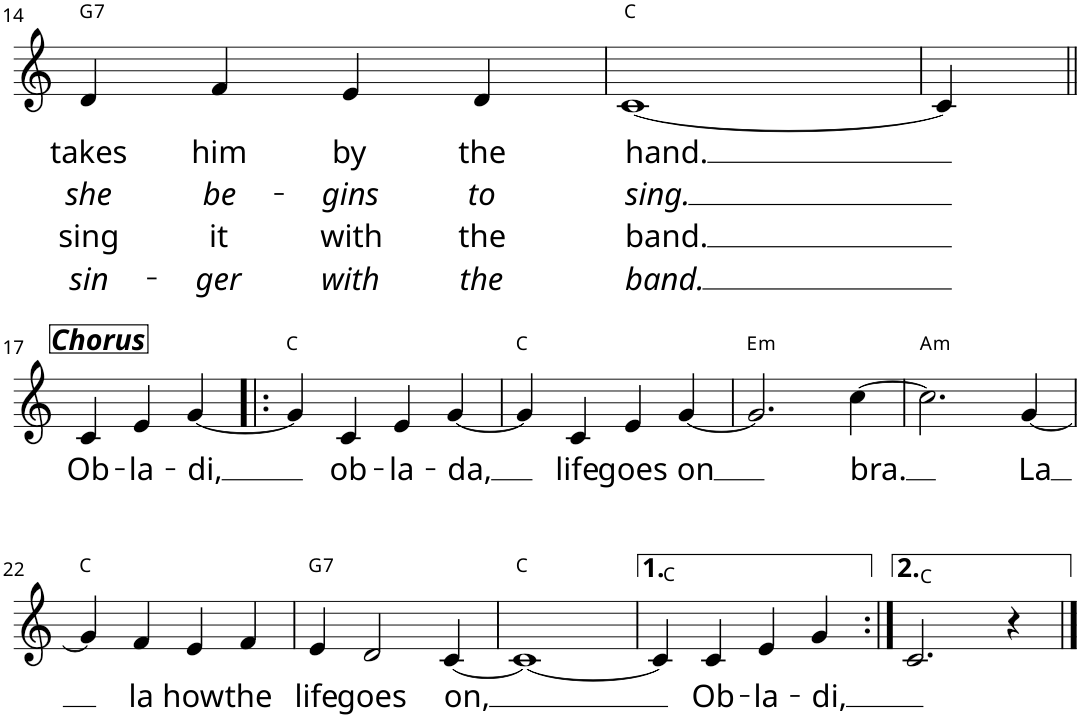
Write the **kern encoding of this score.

**kern	**text	**text	**text	**text	**harte
*part1	*part1	*part1	*part1	*part1	*part1
*staff1	*staff1	*staff1	*staff1	*staff1	*
*I"Voice	*	*	*	*	*
*I'Vo.	*	*	*	*	*
!!LO:PB:g=z
*clefG2	*	*	*	*	*
*k[]	*	*	*	*	*
*M4/4	*	*	*	*	*
=14	=14	=14	=14	=14	=14
!	!LO:LY:b	!LO:LY:b	!LO:LY:b	!LO:LY:b	!LO:H:kt=7
4d/	takes	she	sing	sin-	G:7
!	!LO:LY:b	!LO:LY:b	!LO:LY:b	!LO:LY:b	!
4f/	him	be-	it	-ger	.
!	!LO:LY:b	!LO:LY:b	!LO:LY:b	!LO:LY:b	!
4e/	by	-gins	with	with	.
!	!LO:LY:b	!LO:LY:b	!LO:LY:b	!LO:LY:b	!
4d/	the	to	the	the	.
=15	=15	=15	=15	=15	=15
!	!LO:LY:b	!LO:LY:b	!LO:LY:b	!LO:LY:b	!
[1c	hand.	sing.	band.	band.	C:maj
=16	=16	=16	=16	=16	=16
4c/]	.	.	.	.	.
!!LO:LB:g=z
=17||	=17||	=17||	=17||	=17||	=17||
!LO:TX:a:Bi:t=Chorus	!	!	!	!	!
!	!LO:LY:b	!	!	!	!
4c/	Ob-	.	.	.	.
!	!LO:LY:b	!	!	!	!
4e/	-la-	.	.	.	.
!	!LO:LY:b	!	!	!	!
[4g/	-di,	.	.	.	.
=18!|:	=18!|:	=18!|:	=18!|:	=18!|:	=18!|:
4g/]	.	.	.	.	C:maj
!	!LO:LY:b	!	!	!	!
4c/	ob-	.	.	.	.
!	!LO:LY:b	!	!	!	!
4e/	-la-	.	.	.	.
!	!LO:LY:b	!	!	!	!
[4g/	-da,	.	.	.	.
=19	=19	=19	=19	=19	=19
4g/]	.	.	.	.	C:maj
!	!LO:LY:b	!	!	!	!
4c/	life	.	.	.	.
!	!LO:LY:b	!	!	!	!
4e/	goes	.	.	.	.
!	!LO:LY:b	!	!	!	!
[4g/	on	.	.	.	.
=20	=20	=20	=20	=20	=20
!	!	!	!	!	!LO:H:kt=m
2.g/]	.	.	.	.	E:min
!	!LO:LY:b	!	!	!	!
[4cc\	bra.	.	.	.	.
=21	=21	=21	=21	=21	=21
!	!	!	!	!	!LO:H:kt=m
2.cc\]	.	.	.	.	A:min
!	!LO:LY:b	!	!	!	!
[4g/	La	.	.	.	.
!!LO:LB:g=z
=22	=22	=22	=22	=22	=22
4g/]	.	.	.	.	C:maj
!	!LO:LY:b	!	!	!	!
4f/	la	.	.	.	.
!	!LO:LY:b	!	!	!	!
4e/	how	.	.	.	.
!	!LO:LY:b	!	!	!	!
4f/	the	.	.	.	.
=23	=23	=23	=23	=23	=23
!	!LO:LY:b	!	!	!	!LO:H:kt=7
4e/	life	.	.	.	G:7
!	!LO:LY:b	!	!	!	!
2d/	goes	.	.	.	.
!	!LO:LY:b	!	!	!	!
[4c/	on,	.	.	.	.
=24	=24	=24	=24	=24	=24
1c_	.	.	.	.	C:maj
=25	=25	=25	=25	=25	=25
4c/]	.	.	.	.	C:maj
!	!LO:LY:b	!	!	!	!
4c/	Ob-	.	.	.	.
!	!LO:LY:b	!	!	!	!
4e/	-la-	.	.	.	.
!	!LO:LY:b	!	!	!	!
4g/	-di,	.	.	.	.
=26:|!	=26:|!	=26:|!	=26:|!	=26:|!	=26:|!
2.c/	.	.	.	.	C:maj
4r	.	.	.	.	.
==	==	==	==	==	==
*-	*-	*-	*-	*-	*-
